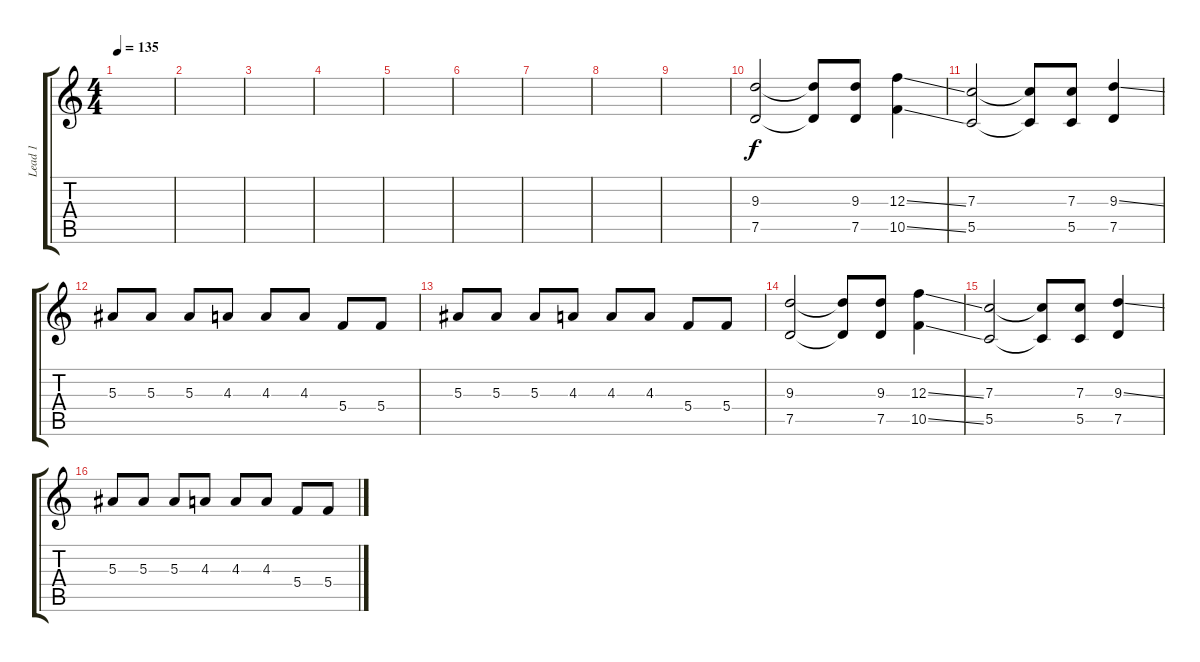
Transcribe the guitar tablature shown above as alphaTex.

\track ("Lead 1" "Lead 1") {instrument distortionguitar}
\staff {score tabs}
\tuning (D4 A3 F3 C3 G2 D2) {hide}
\ts (4 4)
\tempo 135
\clef g2
\ks c
|
|
|
|
|
|
|
|
|
(9.3 7.5).2 (9.3{t} 7.5{t}).8 (9.3 7.5).8 (12.3{ss} 10.5{ss}).4 |
(7.3 5.5).2 (7.3{t} 5.5{t}).8 (7.3 5.5).8 (9.3{ss} 7.5).4 |
5.3.8 5.3.8 5.3.8 4.3.8 4.3.8 4.3.8 5.4.8 5.4.8 |
5.3.8 5.3.8 5.3.8 4.3.8 4.3.8 4.3.8 5.4.8 5.4.8 |
(9.3 7.5).2 (9.3{t} 7.5{t}).8 (9.3 7.5).8 (12.3{ss} 10.5{ss}).4 |
(7.3 5.5).2 (7.3{t} 5.5{t}).8 (7.3 5.5).8 (9.3{ss} 7.5).4 |
5.3.8 5.3.8 5.3.8 4.3.8 4.3.8 4.3.8 5.4.8 5.4.8
